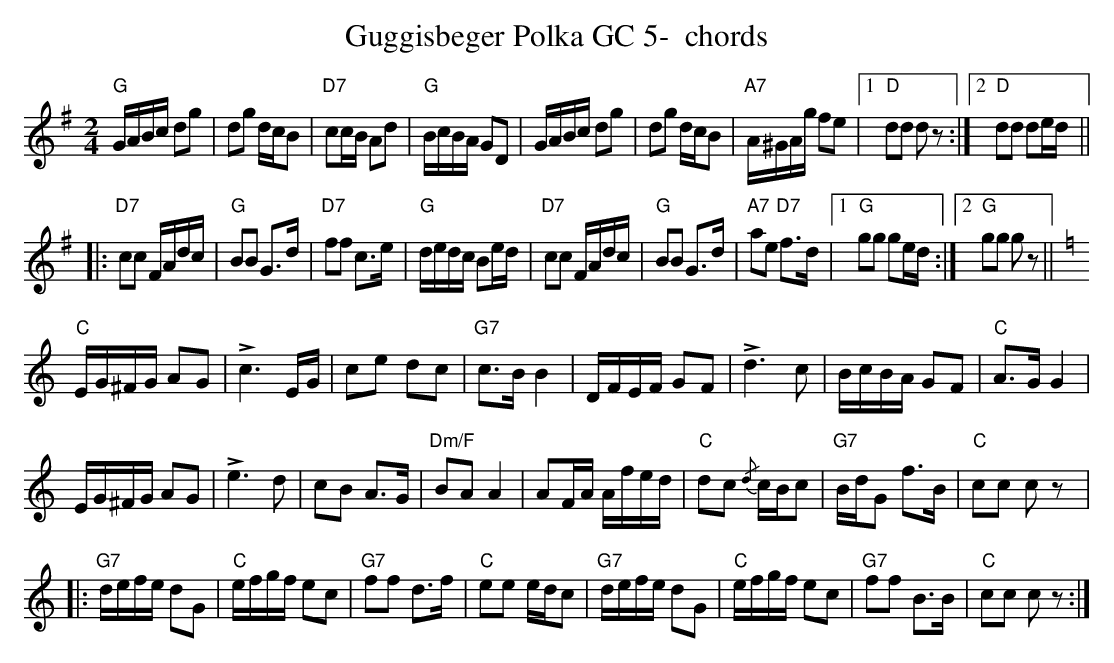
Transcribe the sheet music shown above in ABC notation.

X:1
T:Guggisbeger Polka GC 5-  chords
M:2/4
L:1/16
K:Gmaj%%MIDI gchordon
"G"GABc d2g2 | d2g2 dcB2 | "D7"c2cB A2d2 | "G"BcBA G2D2 | GABc d2g2 | d2g2 dcB2 | "A7"A^GAg f2e2 |1 "D"d2d2 d2z2 :|2 "D"d2d2 d2ed ||
|: "D7"c2c2 FAdc | "G"B2B2 G3d | "D7"f2f2 c3e | "G"dedc B2ed | "D7"c2c2 FAdc | "G"B2B2 G3d | "A7"a2e2 "D7"f3d |1 "G"g2g2 g2ed :|2 "G"g2g2 g2z2 || [K:Cmaj]
"C"EG^FG A2G2 | !>!c6EG | c2e2 d2c2 | "G7"c3B B4 | DFEF G2F2 | !>!d6c2 | BcBA G2F2 | "C"A3GG4 |
EG^FG A2G2 | !>!e6d2 | c2B2 A3G | "Dm/F"B2A2A4 | A2FA Afed | "C"d2c2 {/d}cBc2 | "G7"BdG2 f3B | "C"c2c2 c2z2 |:
"G7"defe d2G2 | "C"efgf e2c2 | "G7"f2f2 d3f | "C"e2e2 edc2 | "G7"defe d2G2 | "C"efgf e2c2 | "G7"f2f2 B3B | "C"c2c2 c2z2 :|
